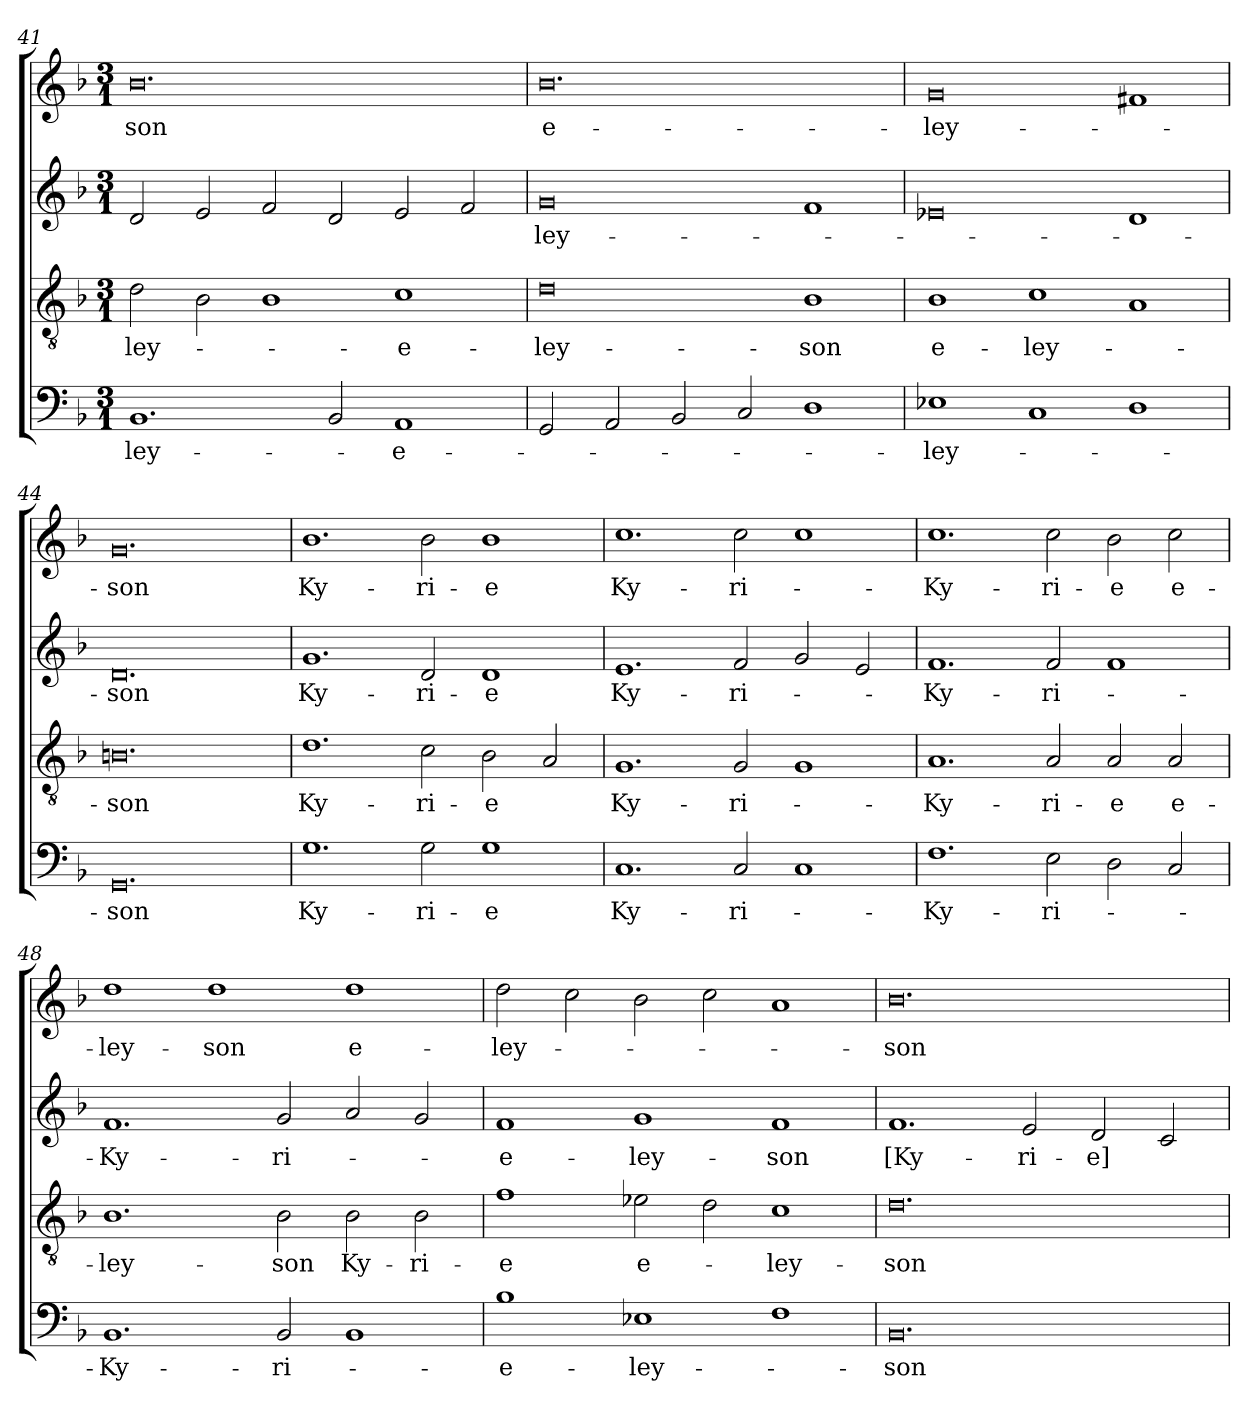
**kern	**text	**kern	**text	**kern	**text	**kern	**text
*part4	*part4	*part3	*part3	*part2	*part2	*part1	*part1
*staff4	*staff4	*staff3	*staff3	*staff2	*staff2	*staff1	*staff1
*clefF4	*	*clefGv2	*	*clefG2	*	*clefG2	*
*k[b-]	*	*k[b-]	*	*k[b-]	*	*k[b-]	*
*M3/1	*	*M3/1	*	*M3/1	*	*M3/1	*
=41	=41	=41	=41	=41	=41	=41	=41
1.BB-	-ley-	2d\	-ley-	2d/	.	0.b-	-son
.	.	2B-\	.	2e/	.	.	.
.	.	1B-	.	2f/	.	.	.
2BB-/	.	.	.	2d/	.	.	.
1AA	-e-	1c	-e-	2e/	.	.	.
.	.	.	.	2f/	.	.	.
=42	=42	=42	=42	=42	=42	=42	=42
2GG/	.	0d	-ley-	0g	-ley-	0.b-	e-
2AA/	.	.	.	.	.	.	.
2BB-/	.	.	.	.	.	.	.
2C/	.	.	.	.	.	.	.
1D	.	1B-	-son	1f	.	.	.
=43	=43	=43	=43	=43	=43	=43	=43
1E-X	-ley-	1B-	e-	0e-X	.	0g	-ley-
1C	.	1c	-ley-	.	.	.	.
1D	.	1A	.	1d	.	1f#X	.
=44	=44	=44	=44	=44	=44	=44	=44
0.GG	-son	0.Bn	-son	0.d	-son	0.g	-son
=45	=45	=45	=45	=45	=45	=45	=45
1.G	Ky-	1.d	Ky-	1.g	Ky-	1.b-	Ky-
2G\	-ri-	2c\	-ri-	2d/	-ri-	2b-\	-ri-
1G	-e	2B-\	-e	1d	-e	1b-	-e
.	.	2A/	.	.	.	.	.
=46	=46	=46	=46	=46	=46	=46	=46
1.C	Ky-	1.G	Ky-	1.e	Ky-	1.cc	Ky-
2C/	-ri-	2G/	-ri-	2f/	-ri-	2cc\	-ri-
1C	.	1G	.	2g/	.	1cc	.
.	.	.	.	2e/	.	.	.
=47	=47	=47	=47	=47	=47	=47	=47
1.F	-Ky-	1.A	-Ky-	1.f	-Ky-	1.cc	-Ky-
2E\	-ri-	2A/	-ri-	2f/	-ri-	2cc\	-ri-
2D\	.	2A/	-e	1f	.	2b-\	-e
2C/	.	2A/	e-	.	.	2cc\	e-
=48	=48	=48	=48	=48	=48	=48	=48
1.BB-	-Ky-	1.B-	-ley-	1.f	-Ky-	1dd	-ley-
.	.	.	.	.	.	1dd	-son
2BB-/	-ri-	2B-\	-son	2g/	-ri-	.	.
1BB-	.	2B-\	Ky-	2a/	.	1dd	e-
.	.	2B-\	-ri-	2g/	.	.	.
=49	=49	=49	=49	=49	=49	=49	=49
1B-	-e-	1f	-e	1f	-e-	2dd\	-ley-
.	.	.	.	.	.	2cc\	.
1E-X	-ley-	2e-X\	e-	1g	-ley-	2b-\	.
.	.	2d\	.	.	.	2cc\	.
1F	.	1c	-ley-	1f	-son	1a	.
=50	=50	=50	=50	=50	=50	=50	=50
0.BB-	-son	0.d	-son	1.f	[Ky-	0.b-	-son
.	.	.	.	2e/	-ri-	.	.
.	.	.	.	2d/	-e]	.	.
.	.	.	.	2c/	.	.	.
=	=	=	=	=	=	=	=
*-	*-	*-	*-	*-	*-	*-	*-
